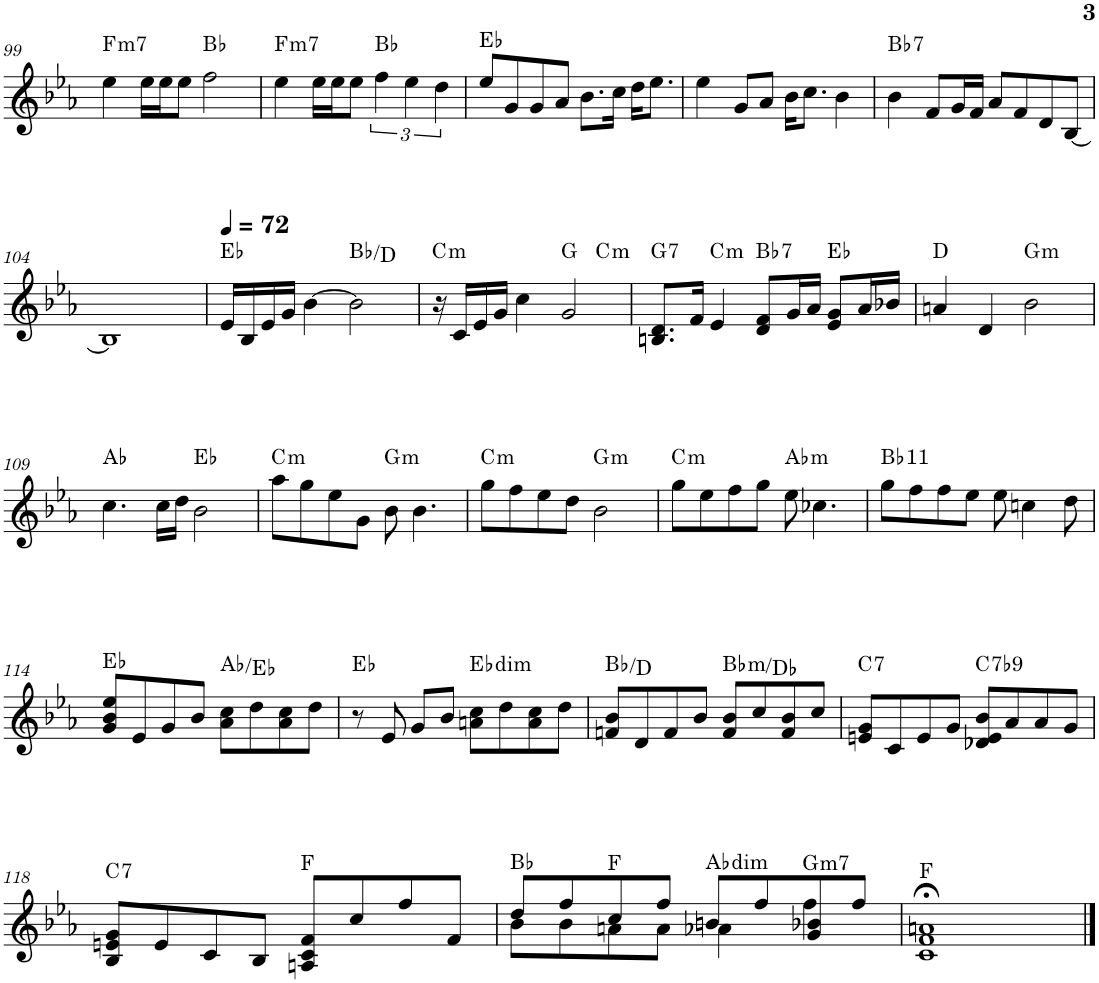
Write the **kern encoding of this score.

**kern	**harte
*part1	*part1
*staff1	*
*I"P1	*
!!LO:PB:g=z
*clefG2	*
*k[b-e-a-]	*
*E-:	*
*M4/4	*
=99	=99
!	!LO:H:kt=m7
4ee-\	F:min7
16ee-\LL	.
16ee-\J	.
8ee-\J	.
2ff\	Bb:maj
=100	=100
!	!LO:H:kt=m7
4ee-\	F:min7
16ee-\LL	.
16ee-\J	.
8ee-\J	.
6ff\	Bb:maj
6ee-\	.
6dd\	.
=101	=101
8ee-/L	Eb:maj
8g/	.
8g/	.
8a-/J	.
8.b-\L	.
16cc\Jk	.
16dd\KL	.
8.ee-\J	.
=102	=102
4ee-\	.
8g/L	.
8a-/J	.
16b-\KL	.
8.cc\J	.
4b-\	.
=103	=103
!	!LO:H:kt=7
4b-\	Bb:7
8f/L	.
16g/L	.
16f/JJ	.
8a-/L	.
8f/	.
8d/	.
[<8B-/J	.
!!LO:LB:g=z
=104	=104
1B-]	.
=105	=105
*MM72	*
16e-/LL	Eb:maj
16B-/	.
16e-/	.
16g/JJ	.
[>4b-\	.
2b-\]	Bb:maj/3
=106	=106
!	!LO:H:kt=m
*^	*
16r	2.ryy	C:min
16c/LL	.	.
16e-/	.	.
16g/JJ	.	.
4cc\	.	.
2g/	.	G:maj
!	!	!LO:H:kt=m
.	4ryy	C:min
=107	=107	=107
!	!	!LO:H:kt=7
*v	*v	*
8.Bn/ 8.d/L	G:7
16f/Jk	.
!	!LO:H:kt=m
4e-/	C:min
!	!LO:H:kt=7
8d/ 8f/L	Bb:7
16g/L	.
16a-/JJ	.
8e-/ 8g/L	Eb:maj
16a-/L	.
16b-X/JJ	.
=108	=108
4an/	D:maj
4d/	.
!	!LO:H:kt=m
2b-\	G:min
!!LO:LB:g=z
=109	=109
4.cc\	Ab:maj
16cc\LL	.
16dd\JJ	.
2b-\	Eb:maj
=110	=110
!	!LO:H:kt=m
8aa-\L	C:min
8gg\	.
8ee-\	.
8g\J	.
!	!LO:H:kt=m
8b-\	G:min
4.b-\	.
=111	=111
!	!LO:H:kt=m
8gg\L	C:min
8ff\	.
8ee-\	.
8dd\J	.
!	!LO:H:kt=m
2b-\	G:min
=112	=112
!	!LO:H:kt=m
8gg\L	C:min
8ee-\	.
8ff\	.
8gg\J	.
!	!LO:H:kt=m
8ee-\	Ab:min
4.cc-X\	.
=113	=113
!	!LO:H:kt=11
8gg\L	Bb:9(11)
8ff\	.
8ff\	.
8ee-\J	.
8ee-\	.
4ccn\	.
8dd\	.
!!LO:LB:g=z
=114	=114
8g/ 8b-/ 8ee-/L	Eb:maj
8e-/	.
8g/	.
8b-/J	.
8a-\ 8cc\L	Ab:maj/5
8dd\	.
8a-\ 8cc\	.
8dd\J	.
=115	=115
8r	Eb:maj
8e-/	.
8g/L	.
8b-/J	.
!	!LO:H:kt=dim
8an\ 8cc\L	Eb:dim
8dd\	.
8a\ 8cc\	.
8dd\J	.
=116	=116
8fn/ 8b-/L	Bb:maj/3
8d/	.
8f/	.
8b-/J	.
!	!LO:H:kt=m
8f/ 8b-/L	Bb:min/b3
8cc/	.
8f/ 8b-/	.
8cc/J	.
=117	=117
!	!LO:H:kt=7
8en/ 8g/L	C:7
8c/	.
8e/	.
8g/J	.
!	!LO:H:kt=7
8d-X/ 8e/ 8b-/L	C:7(b9)
8a-/	.
8a-/	.
8g/J	.
!!LO:LB:g=z
=118	=118
!	!LO:H:kt=7
8B-/ 8en/ 8g/L	C:7
8e/	.
8c/	.
8B-/J	.
8An/ 8c/ 8f/L	F:maj
8cc/	.
8ff/	.
8f/J	.
=119	=119
*^	*
8dd/L	8b-\L	Bb:maj
8ff/	8b-\	.
8cc/	8an\	F:maj
8ff/J	8a\J	.
!	!	!LO:H:kt=dim
8bn/L	4a-X\	Ab:dim
8ff/	.	.
!	!	!LO:H:kt=m7
8g/ 8b-X/	4ff\	G:min7
8ff/J	.	.
*v	*v	*
=120	=120
1c;< 1f;< 1an;<	F:maj
==	==
*-	*-
